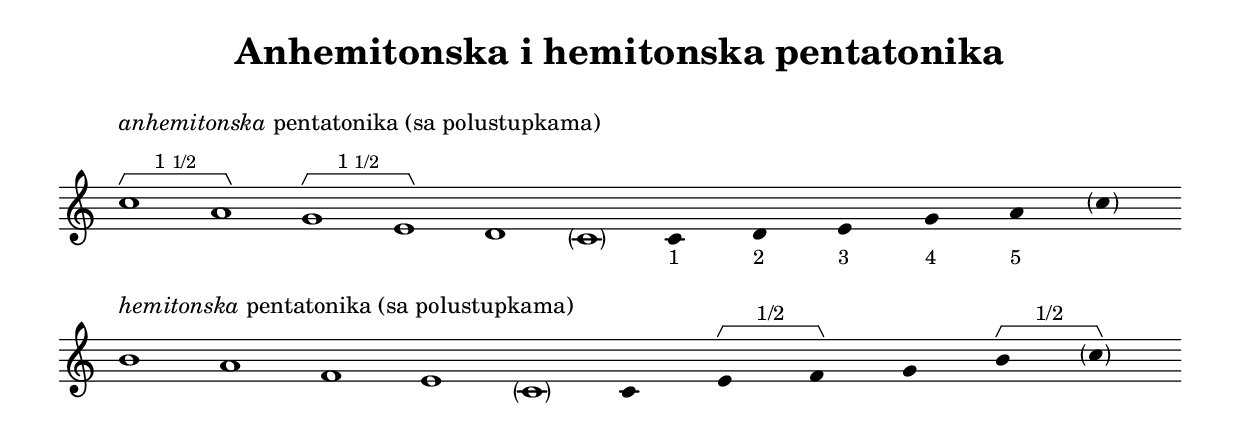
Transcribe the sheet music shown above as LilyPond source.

\version "2.24.1"
\include "deutsch.ly"

\header {
  title = "Anhemitonska i hemitonska pentatonika"
}

\paper {
  #(set-paper-size "a4")
  indent = 0
  top-margin = 10
  markup-system-spacing = #'((basic-distance . 0.1) (padding . 4))
  system-system-spacing = #'((basic-distance . 0.1) (padding . 4))
  %annotate-spacing = ##t
  %ragged-last = ##f
}

\layout {
  \context {
    \Voice
    \consists "Horizontal_bracket_engraver"
    \override HorizontalBracket.direction = #UP
  }
}

global = {
  \key c \major
  %\set Score.timing = ##f
  \override Score.BarLine.stencil = ##f
  \override Staff.TimeSignature.stencil = ##f
  \override Staff.Stem.stencil = ##f
  \set Score.barNumberVisibility = ##f
}

melody = \relative c'' {
  \global
  %\once \override HorizontalBracketText.text = "1 1/2"
  %c1^\markup \raise #5 {{ \italic "anhemitonska" } "pentatonika (sa polustupkama)"}
  %\startGroup a\stopGroup g e d \parenthesize c 
  %c d e g a \parenthesize c
  %\break
  
  \once \override HorizontalBracketText.text = \markup \small {{"1"} \tiny"1/2"}
  c1^\markup \raise #5 {{ \italic "anhemitonska" } "pentatonika (sa polustupkama)"}
  \startGroup a\stopGroup
  \once \override HorizontalBracketText.text = \markup \small {{"1"} \tiny"1/2"}
  g\startGroup
  
  e\stopGroup
  d%^\markup { \small "      1" }
  \once \override Staff.Parentheses.font-size = 0
  \parenthesize c
  c4_\markup { \small "1" } s4
  d4_\markup \lower #2.8 { \small "2" } s4
  e4_\markup \lower #2.8 { \small "3" } s4
  g4_\markup \lower #2.8 { \small "4" } s4
  a4_\markup \lower #2.8 { \small "5" } s4 \once \override Staff.Parentheses.font-size = 0 \parenthesize c4 s4
  \break
  
  %h1^\markup \raise #5 {{ \italic "hemitonska" } "pentatonika (sa polustupkama)"}
  %a f e c
  %c
  %\once \override HorizontalBracketText.text = "1/2"
  %e\startGroup f\stopGroup
  %g
  %\once \override HorizontalBracketText.text = "1/2"
  %h\startGroup \parenthesize c\stopGroup
  %\break
  
  h1^\markup \raise #2 {{ \italic "hemitonska" } "pentatonika (sa polustupkama)"}
  a f e \override Staff.Parentheses.font-size = 0 \parenthesize c
  c4 s4
  \once \override HorizontalBracketText.text = "1/2"
  e4\startGroup s4 f4\stopGroup s4
  g4 s4
  \once \override HorizontalBracketText.text = "1/2"
  h4\startGroup s4 \once \override Staff.Parentheses.font-size = 0 \parenthesize c4\stopGroup s4
}

\score {
  <<
    \new Staff { \melody }
  >>
  \layout { }
}
